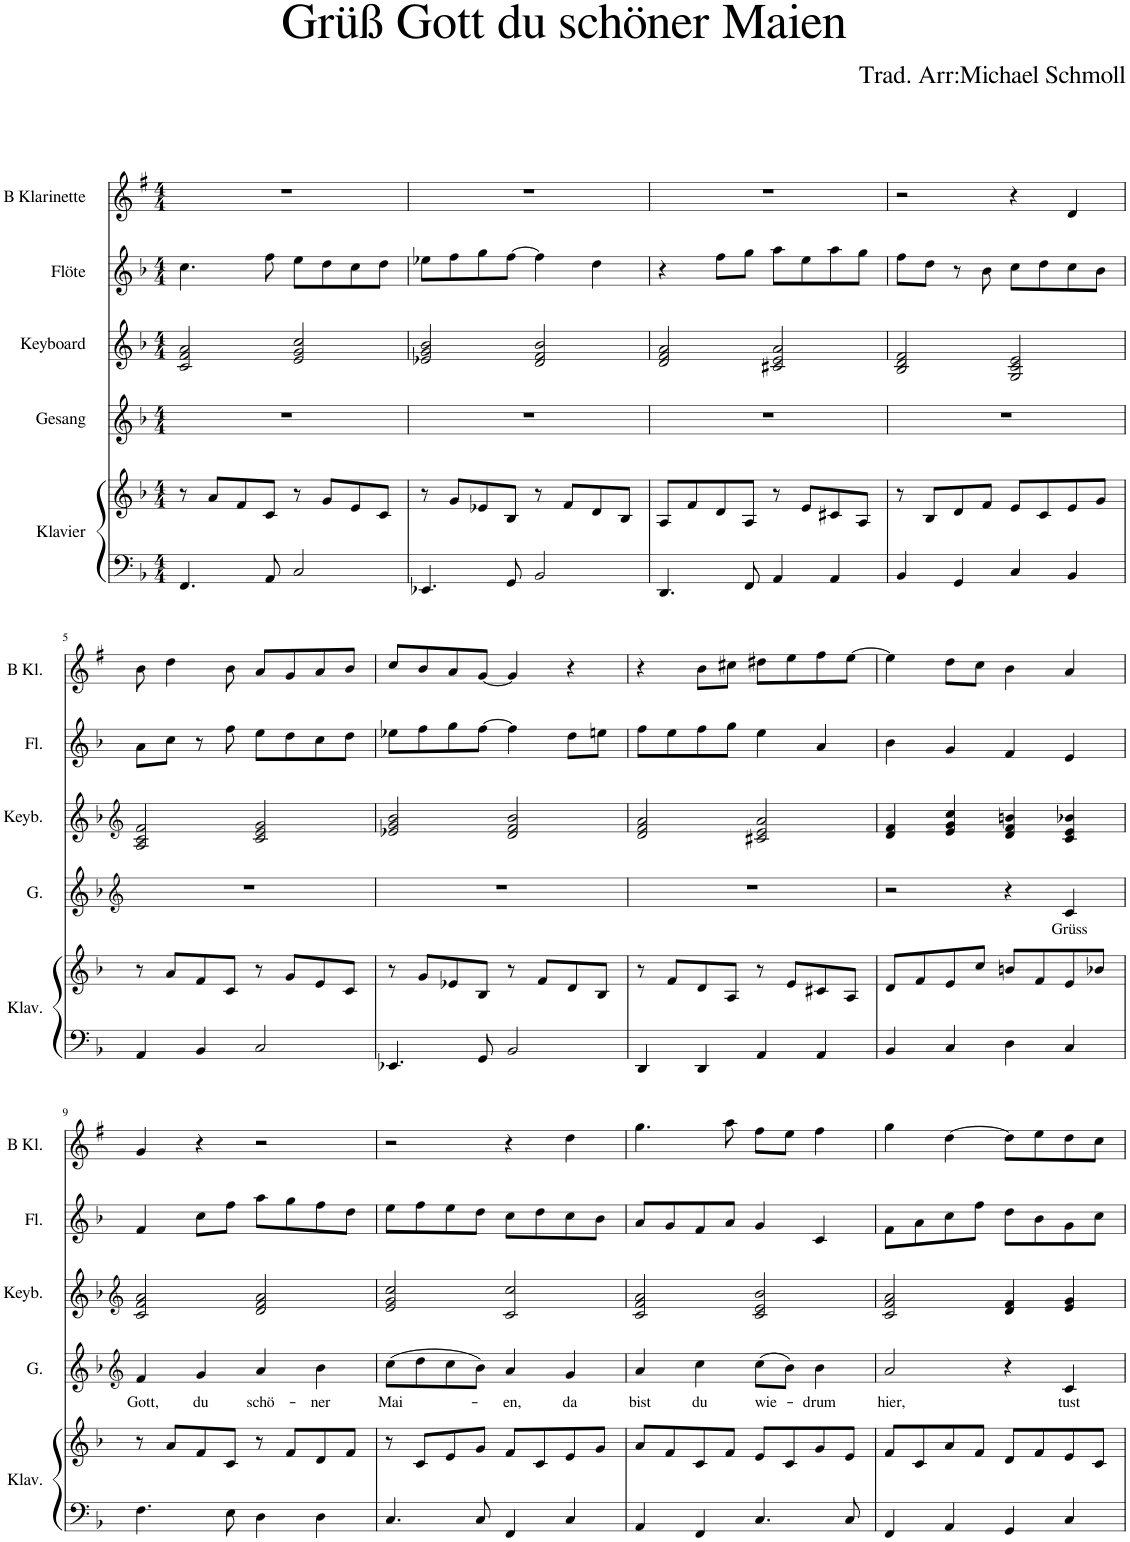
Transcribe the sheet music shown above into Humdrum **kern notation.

**kern	**kern	**kern	**text	**kern	**kern	**kern
*part5	*part5	*part4	*part4	*part3	*part2	*part1
*staff6	*staff5	*staff4	*staff4	*staff3	*staff2	*staff1
*I"Klavier	*	*I"Gesang	*	*I"Keyboard	*I"Flöte	*I"B Klarinette
*I'Klav.	*	*I'G.	*	*I'Keyb.	*I'Fl.	*I'B Kl.
*clefF4	*clefG2	*clefG2	*	*clefG2	*clefG2	*clefG2
*	*	*	*	*	*	*Trd1c2
*k[b-]	*k[b-]	*k[b-]	*	*k[b-]	*k[b-]	*k[f#]
*M4/4	*M4/4	*M4/4	*	*M4/4	*M4/4	*M4/4
=1	=1	=1	=1	=1	=1	=1
4.FF/	8r	1r	.	2c/ 2f/ 2a/	4.cc\	1r
.	8a/L	.	.	.	.	.
.	8f/	.	.	.	.	.
8AA/	8c/J	.	.	.	8ff\	.
2C/	8r	.	.	2e/ 2g/ 2cc/	8ee\L	.
.	8g/L	.	.	.	8dd\	.
.	8e/	.	.	.	8cc\	.
.	8c/J	.	.	.	8dd\J	.
=2	=2	=2	=2	=2	=2	=2
4.EE-X/	8r	1r	.	2e-X/ 2g/ 2b-/	8ee-X\L	1r
.	8g/L	.	.	.	8ff\	.
.	8e-X/	.	.	.	8gg\	.
8GG/	8B-/J	.	.	.	[8ff\J	.
2BB-/	8r	.	.	2d/ 2f/ 2b-/	4ff\]	.
.	8f/L	.	.	.	.	.
.	8d/	.	.	.	4dd\	.
.	8B-/J	.	.	.	.	.
=3	=3	=3	=3	=3	=3	=3
4.DD/	8A/L	1r	.	2d/ 2f/ 2a/	4r	1r
.	8f/	.	.	.	.	.
.	8d/	.	.	.	8ff\L	.
8FF/	8A/J	.	.	.	8gg\J	.
4AA/	8r	.	.	2c#X/ 2e/ 2a/	8aa\L	.
.	8e/L	.	.	.	8ee\	.
4AA/	8c#X/	.	.	.	8aa\	.
.	8A/J	.	.	.	8gg\J	.
=4	=4	=4	=4	=4	=4	=4
4BB-/	8r	1r	.	2B-/ 2d/ 2f/	8ff\L	2r
.	8B-/L	.	.	.	8dd\J	.
4GG/	8d/	.	.	.	8r	.
.	8f/J	.	.	.	8b-\	.
4C/	8e/L	.	.	2G/ 2c/ 2e/	8cc\L	4r
.	8c/	.	.	.	8dd\	.
4BB-/	8e/	.	.	.	8cc\	4d/
.	8g/J	.	.	.	8b-\J	.
!!LO:LB:g=z
=5	=5	=5	=5	=5	=5	=5
*	*	*clefG2	*	*clefG2	*	*
4AA/	8r	1r	.	2A/ 2c/ 2f/	8a\L	8b\
.	8a/L	.	.	.	8cc\J	4dd\
4BB-/	8f/	.	.	.	8r	.
.	8c/J	.	.	.	8ff\	8b\
2C/	8r	.	.	2c/ 2e/ 2g/	8ee\L	8a/L
.	8g/L	.	.	.	8dd\	8g/
.	8e/	.	.	.	8cc\	8a/
.	8c/J	.	.	.	8dd\J	8b/J
=6	=6	=6	=6	=6	=6	=6
4.EE-X/	8r	1r	.	2e-X/ 2g/ 2b-/	8ee-X\L	8cc/L
.	8g/L	.	.	.	8ff\	8b/
.	8e-X/	.	.	.	8gg\	8a/
8GG/	8B-/J	.	.	.	[8ff\J	[8g/J
2BB-/	8r	.	.	2d/ 2f/ 2b-/	4ff\]	4g/]
.	8f/L	.	.	.	.	.
.	8d/	.	.	.	8dd\L	4r
.	8B-/J	.	.	.	8een\J	.
=7	=7	=7	=7	=7	=7	=7
4DD/	8r	1r	.	2d/ 2f/ 2a/	8ff\L	4r
.	8f/L	.	.	.	8ee\	.
4DD/	8d/	.	.	.	8ff\	8b\L
.	8A/J	.	.	.	8gg\J	8cc#X\J
4AA/	8r	.	.	2c#X/ 2e/ 2a/	4ee\	8dd#X\L
.	8e/L	.	.	.	.	8ee\
4AA/	8c#X/	.	.	.	4a/	8ff#\
.	8A/J	.	.	.	.	[8ee\J
=8	=8	=8	=8	=8	=8	=8
4BB-/	8d/L	2r	.	4d/ 4f/	4b-\	4ee\]
.	8f/	.	.	.	.	.
4C/	8e/	.	.	4e/ 4g/ 4cc/	4g/	8dd\L
.	8cc/J	.	.	.	.	8cc\J
4D\	8bn/L	4r	.	4d/ 4f/ 4bn/	4f/	4b\
.	8f/	.	.	.	.	.
!	!	!	!LO:LY:b	!	!	!
4C/	8e/	4c/	Grüss	4c/ 4e/ 4b-X/	4e/	4a/
.	8b-X/J	.	.	.	.	.
!!LO:LB:g=z
=9	=9	=9	=9	=9	=9	=9
*	*	*clefG2	*	*clefG2	*	*
!	!	!	!LO:LY:b	!	!	!
4.F\	8r	4f/	Gott,	2c/ 2f/ 2a/	4f/	4g/
.	8a/L	.	.	.	.	.
!	!	!	!LO:LY:b	!	!	!
.	8f/	4g/	du	.	8cc\L	4r
8E\	8c/J	.	.	.	8ff\J	.
!	!	!	!LO:LY:b	!	!	!
4D\	8r	4a/	schö-	2d/ 2f/ 2a/	8aa\L	2r
.	8f/L	.	.	.	8gg\	.
!	!	!	!LO:LY:b	!	!	!
4D\	8d/	4b-\	ner	.	8ff\	.
.	8f/J	.	.	.	8dd\J	.
=10	=10	=10	=10	=10	=10	=10
!	!	!	!LO:LY:b	!	!	!
4.C/	8r	(8cc\L	Mai	2e/ 2g/ 2cc/	8ee\L	2r
.	8c/L	8dd\	.	.	8ff\	.
.	8e/	8cc\	.	.	8ee\	.
8C/	8g/J	8b-\J)	.	.	8dd\J	.
!	!	!	!LO:LY:b	!	!	!
4FF/	8f/L	4a/	en,	2c/ 2cc/	8cc\L	4r
.	8c/	.	.	.	8dd\	.
!	!	!	!LO:LY:b	!	!	!
4C/	8e/	4g/	da	.	8cc\	4dd\
.	8g/J	.	.	.	8b-\J	.
=11	=11	=11	=11	=11	=11	=11
!	!	!	!LO:LY:b	!	!	!
4AA/	8a/L	4a/	bist	2c/ 2f/ 2a/	8a/L	4.gg\
.	8f/	.	.	.	8g/	.
!	!	!	!LO:LY:b	!	!	!
4FF/	8c/	4cc\	du	.	8f/	.
.	8f/J	.	.	.	8a/J	8aa\
!	!	!	!LO:LY:b	!	!	!
4.C/	8e/L	(8cc\L	wie-	2c/ 2e/ 2b-/	4g/	8ff#\L
.	8c/	8b-\J)	.	.	.	8ee\J
!	!	!	!LO:LY:b	!	!	!
.	8g/	4b-\	drum	.	4c/	4ff#\
8C/	8e/J	.	.	.	.	.
=12	=12	=12	=12	=12	=12	=12
!	!	!	!LO:LY:b	!	!	!
4FF/	8f/L	2a/	hier,	2c/ 2f/ 2a/	8f\L	4gg\
.	8c/	.	.	.	8a\	.
4AA/	8a/	.	.	.	8cc\	[4dd\
.	8f/J	.	.	.	8ff\J	.
4GG/	8d/L	4r	.	4d/ 4f/	8dd\L	8dd\L]
.	8f/	.	.	.	8b-\	8ee\
!	!	!	!LO:LY:b	!	!	!
4C/	8e/	4c/	tust	4e/ 4g/	8g\	8dd\
.	8c/J	.	.	.	8cc\J	8cc\J
=	=	=	=	=	=	=
*-	*-	*-	*-	*-	*-	*-
